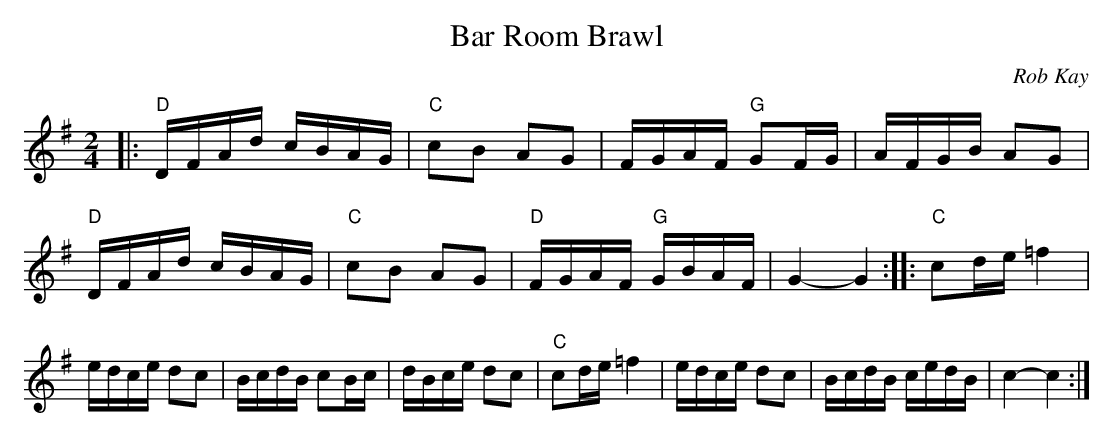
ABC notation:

X:1
T:Bar Room Brawl
C:Rob Kay
M:2/4
L:1/16
E:11
K:G
|:"D"DFAd cBAG|"C"c2B2 A2G2|FGAF "G"G2FG|AFGB A2G2|\
"D"DFAd cBAG|"C"c2B2 A2G2|"D"FGAF "G"GBAF|G4-G4::\
"C"c2de =f4|edce d2c2|BcdB c2Bc|dBce d2c2|\
"C"c2de =f4|edce d2c2|BcdB cedB|c4-c4:|**
